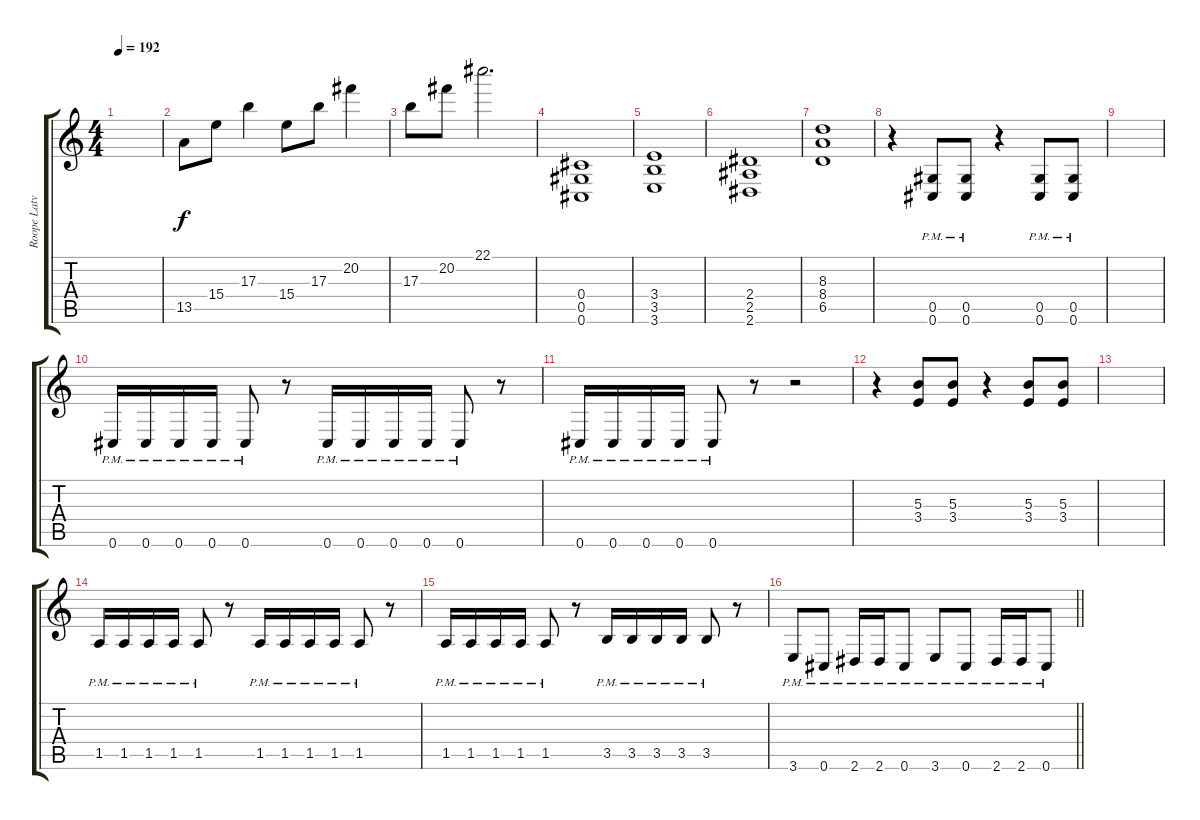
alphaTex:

\track ("Roope Latvala" "Roope Latv") {instrument distortionguitar}
\staff {score tabs}
\tuning (Eb4 Bb3 Gb3 Db3 Ab2 Db2) {hide}
\ts (4 4)
\tempo 192
\clef g2
\ks c
|
13.5.8 15.4.8 17.3.4 15.4.8 17.3.8 20.2.4 |
17.3.8 20.2.8 22.1.2{d} |
(0.4 0.5 0.6).1 |
(3.4 3.5 3.6).1 |
(2.4 2.5 2.6).1 |
(8.3 8.4 6.5).1 |
r.4 (0.5{pm} 0.6{pm}).8 (0.5{pm} 0.6{pm}).8 r.4 (0.5{pm} 0.6{pm}).8 (0.5{pm} 0.6{pm}).8 |
|
0.6{pm}.16 0.6{pm}.16 0.6{pm}.16 0.6{pm}.16 0.6{pm}.8 r.8 0.6{pm}.16 0.6{pm}.16 0.6{pm}.16 0.6{pm}.16 0.6{pm}.8 r.8 |
0.6{pm}.16 0.6{pm}.16 0.6{pm}.16 0.6{pm}.16 0.6{pm}.8 r.8 r.2 |
r.4 (5.3 3.4).8 (5.3 3.4).8 r.4 (5.3 3.4).8 (5.3 3.4).8 |
|
1.5{pm}.16 1.5{pm}.16 1.5{pm}.16 1.5{pm}.16 1.5{pm}.8 r.8 1.5{pm}.16 1.5{pm}.16 1.5{pm}.16 1.5{pm}.16 1.5{pm}.8 r.8 |
1.5{pm}.16 1.5{pm}.16 1.5{pm}.16 1.5{pm}.16 1.5{pm}.8 r.8 3.5{pm}.16 3.5{pm}.16 3.5{pm}.16 3.5{pm}.16 3.5{pm}.8 r.8 |
\barLineRight lightlight
3.6{pm}.8 0.6{pm}.8 2.6{pm}.16 2.6{pm}.16 0.6{pm}.8 3.6{pm}.8 0.6{pm}.8 2.6{pm}.16 2.6{pm}.16 0.6{pm}.8
